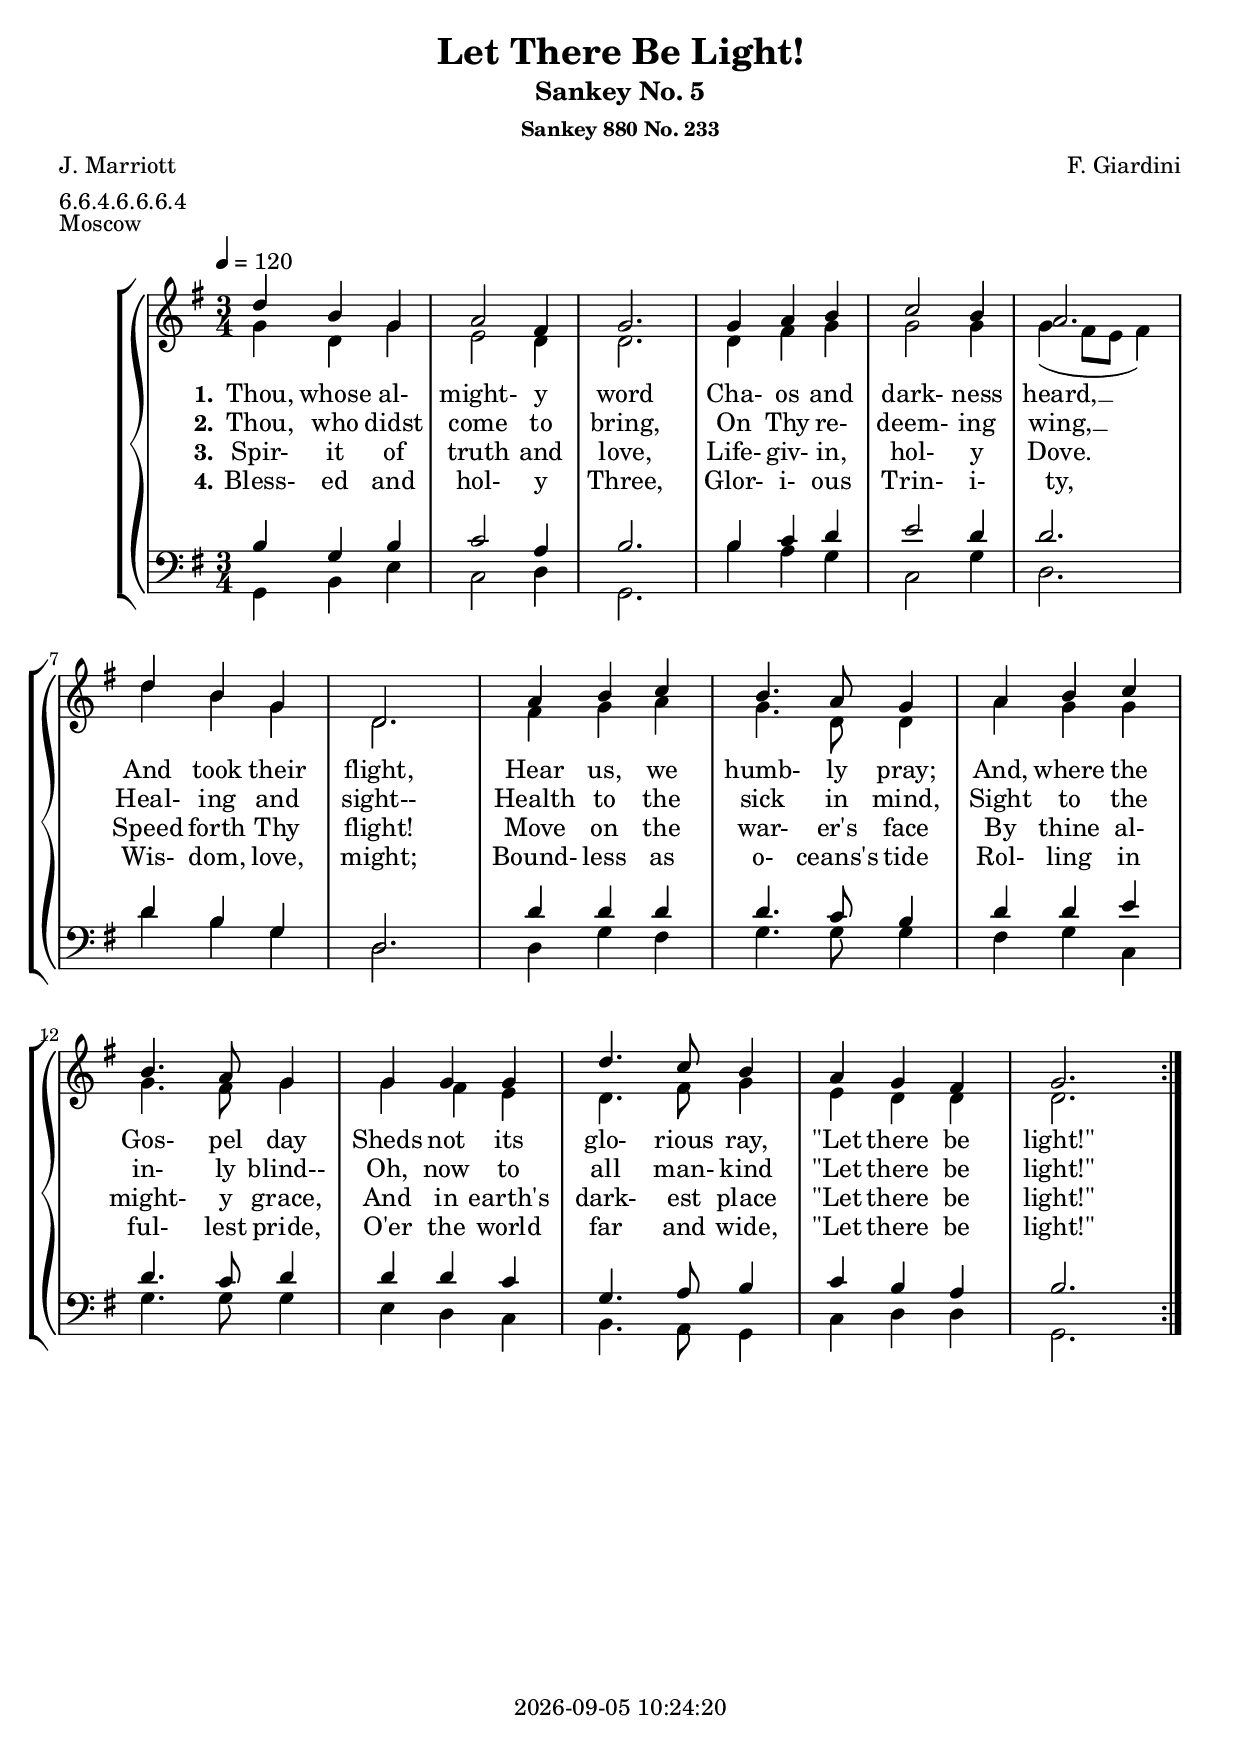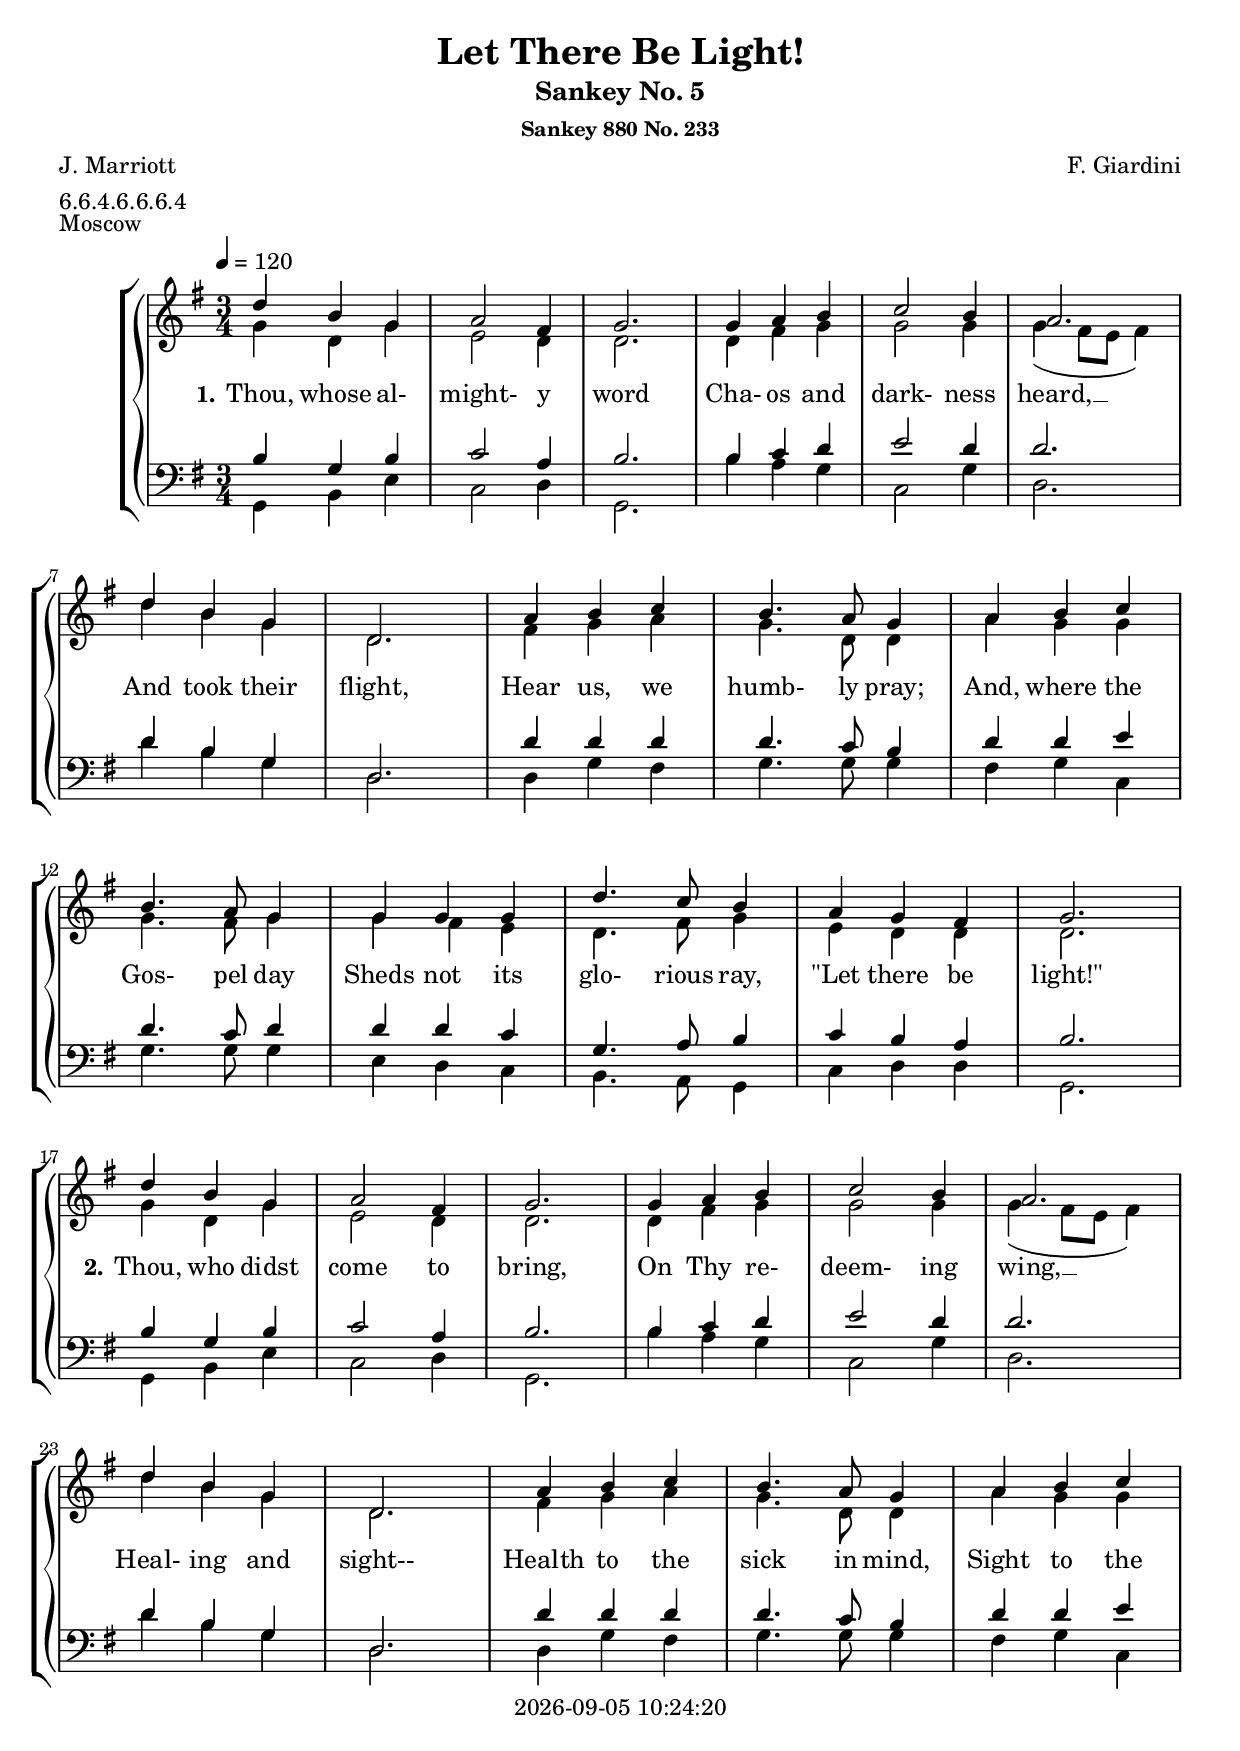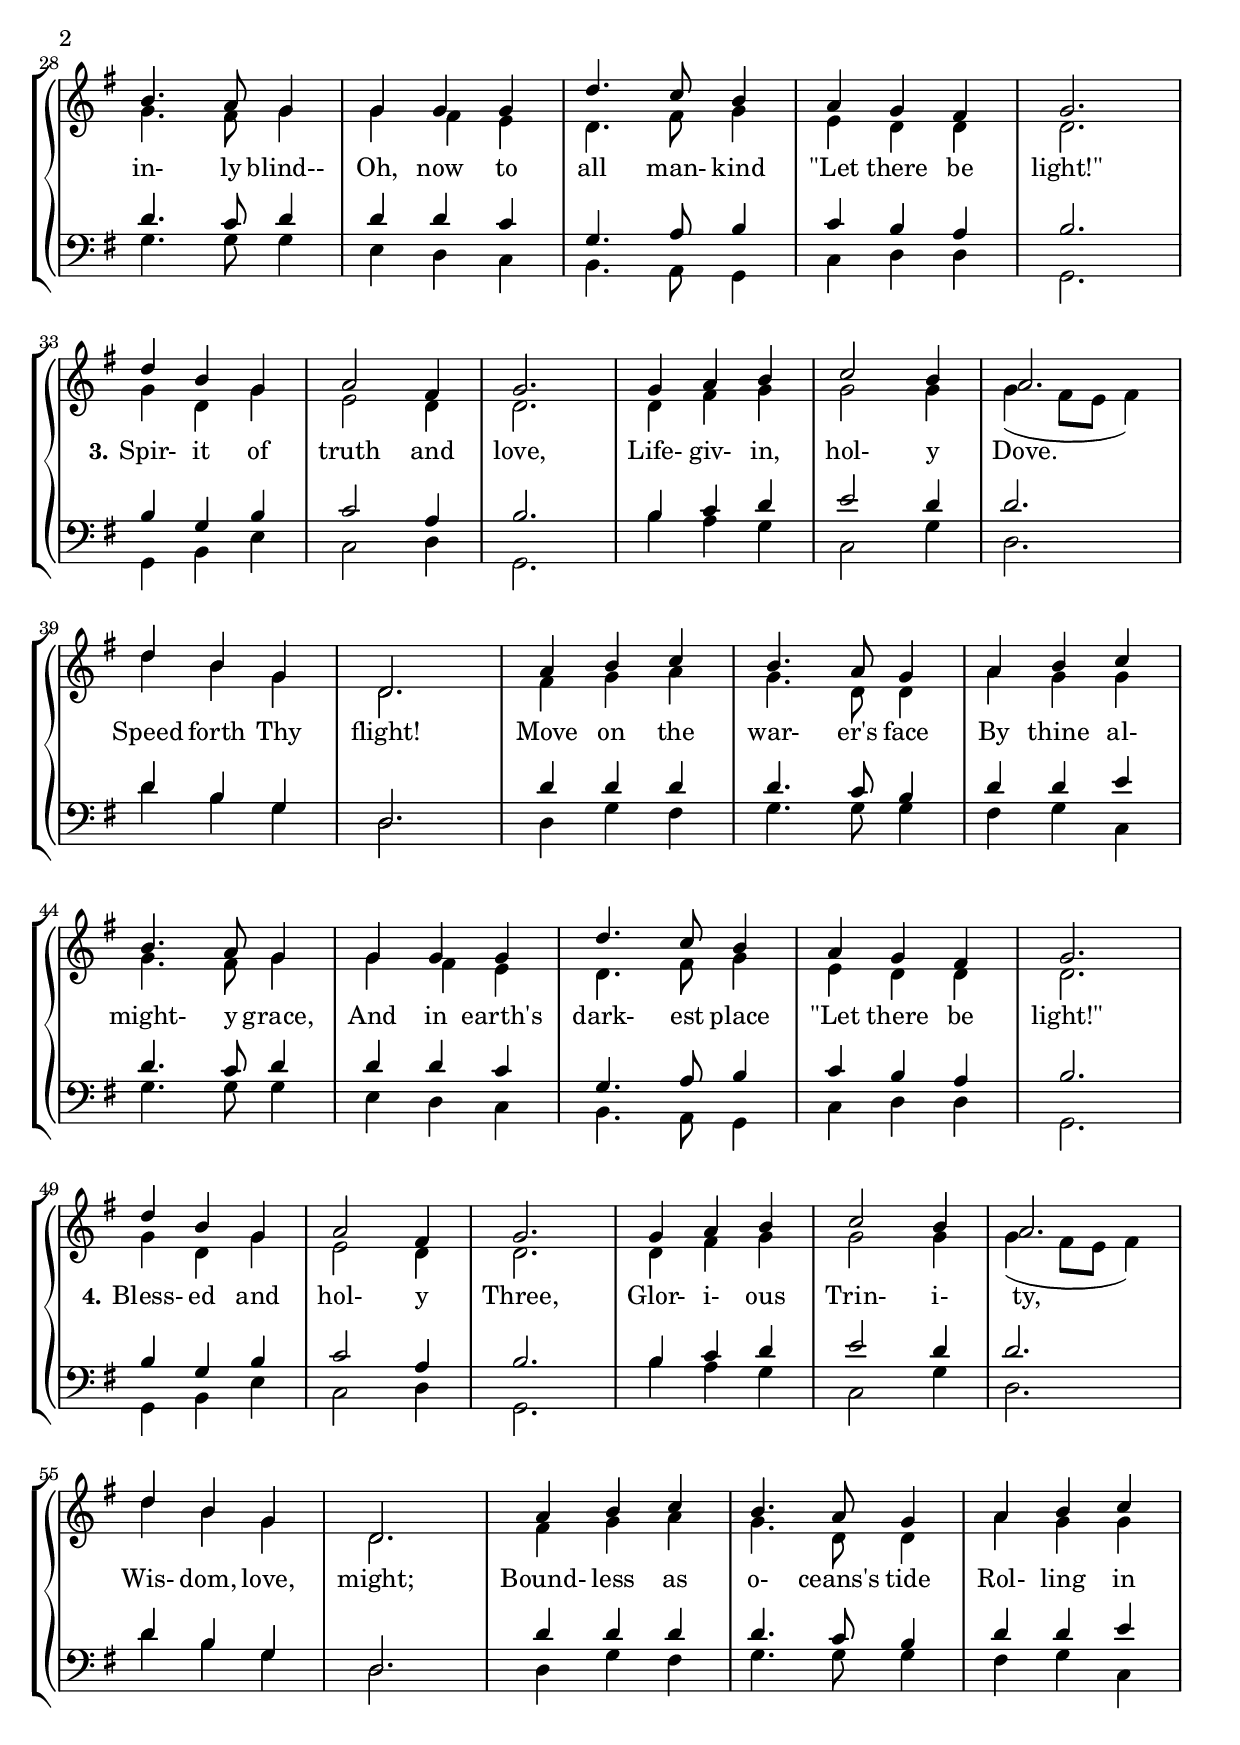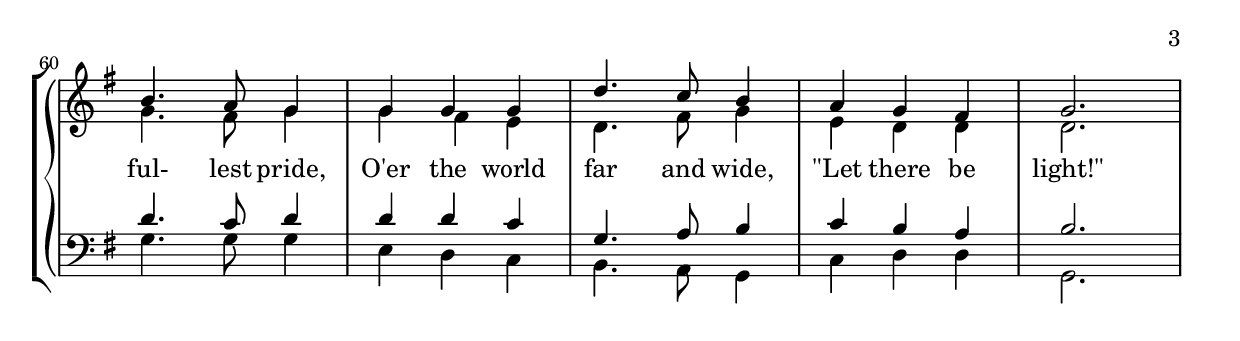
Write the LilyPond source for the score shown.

\version "2.20.2"

\include "articulate.ly"

today = #(strftime "%Y-%m-%d %H:%M:%S" (localtime (current-time)))

\header {
% centered at top
%  dedication  = "dedication"
  title       = "Let There Be Light!"
  subtitle    = "Sankey No. 5"
  subsubtitle = "Sankey 880 No. 233"
%  instrument  = "instrument"
  
% arrangement of following lines:
%
%  poet    composer
%  meter   arranger
%  piece       opus

  composer    = "F. Giardini"
%  arranger    = "arranger"
%  opus        = "opus"

  poet        = "J. Marriott"
  meter       = "6.6.4.6.6.6.4"
  piece       = "Moscow"

% centered at bottom
% tagline     = "tagline" % default lilypond version
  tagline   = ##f
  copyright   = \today
}

% #(set-global-staff-size 16)

global = {
  \key g \major
  \time 3/4
  \tempo 4=120
}

RehearsalTrack = {
% \set Score.currentBarNumber = #5
% \mark \markup { \circle "1a" }
  \mark \markup { \box "A" } s2.*6
  \mark \markup { \box "B" } s2.*5
  \mark \markup { \box "C" } s2.*5
}

TempoTrack = {
}

soprano = \relative c'' {
  \global
  \repeat volta 4 {
    d4 b g
    a2 fis4
    g2.
    g4 a b
    c2 b4
    a2. \break
    d4 b g % B
    d2.
    a'4 b c
    b4. a8 g4
    a4 b c \break
    b4. a8 g4 % C
    g4 g g
    d'4. c8 b4
    a4 g fis
    g2.
  }
}

dynamicsWomen = {
  \override DynamicTextSpanner.style = #'none
}

alto = \relative c'' {
  \global
  \repeat volta 4 {
    g4 d g
    e2 d4
    d2.
    d4 fis g
    g2 g4
    g4(fis8 e fis4)
    d'4 b g % B
    d2.
    fis4 g a
    g4. d8 d4
    a'4 g g
    g4. fis8 g4
    g4 fis e
    d4. fis8 g4
    e4 d d
    d2.
  }
}

tenor = \relative c' {
  \global
  \repeat volta 4 {
    b4 g b
    c2 a4
    b2.
    b4 c d
    e2 d4
    d2.
    d4 b g
    d2.
    d'4 d d
    d4. c8 b4
    d4 d e
    d4. c8 d4 % C
    d4 d c
    g4. a8 b4
    c4 b a
    b2.
  }
}

dynamicsMen = {
  \override DynamicTextSpanner.style = #'none
}

bass= \relative c {
  \global
  \repeat volta 4 {
    g4 b e
    c2 d4
    g,2.
    b'4 a g
    c,2 g'4
    d2.
    d'4 b g % B
    d2.
    d4 g fis
    g4. g8 g4
    fis4 g c,
    g'4. g8 g4 % D
    e4 d c
    b4. a8 g4
    c4 d d
    g,2.
  }
}

wordsOne = \lyricmode {
  \set stanza = "1."
  Thou, whose al- might- y word
  Cha- os and dark- ness heard, __
  And took their flight,
  Hear us, we humb- ly pray;
  And, where the Gos- pel day
  Sheds not its glo- rious ray,
  "\"Let" there be "light!\""
}
  
wordsTwo = \lyricmode {
  \set stanza = "2."
  Thou, who didst come to bring,
  On Thy re- deem- ing wing, __
  Heal- ing and sight--
  Health to the sick in mind,
  Sight to the in- ly blind--
  Oh, now to all man- kind
  "\"Let" there be "light!\""
}
  
wordsThree = \lyricmode {
  \set stanza = "3."
  Spir- it of truth and love,
  Life- giv- in, hol- y Dove.
  Speed forth Thy flight!
  Move on the war- er's face
  By thine al- might- y grace,
  And in earth's dark- est place
  "\"Let" there be "light!\""
}
  
wordsFour = \lyricmode {
  \set stanza = "4."
  Bless- ed and hol- y Three,
  Glor- i- ous Trin- i- ty,
  Wis- dom, love, might;
  Bound- less as o- ceans's tide
  Rol- ling in ful- lest pride,
  O'er the world far and wide,
  "\"Let" there be "light!\""
}
  
wordsMidi = \lyricmode {
  \set stanza = "1."
  "Thou, " "whose " al might "y " "word "
  "\nCha" "os " "and " dark "ness " "heard, " 
  "\nAnd " "took " "their " "flight, "
  "\nHear " "us, " "we " humb "ly " "pray; "
  "\nAnd, " "where " "the " Gos "pel " "day "
  "\nSheds " "not " "its " glo "rious " "ray, "
  "\n\"Let " "there " "be " "light!\"\n"

  \set stanza = "2."
  "\nThou, " "who " "didst " "come " "to " "bring, "
  "\nOn " "Thy " re deem "ing " "wing, " 
  "\nHeal" "ing " "and " sight-
  "\nHealth " "to " "the " "sick " "in " "mind, "
  "\nSight " "to " "the " in "ly " blind-
  "\nOh, " "now " "to " "all " man "kind "
  "\n\"Let " "there " "be " "light!\"\n"

  \set stanza = "3."
  "\nSpir" "it " "of " "truth " "and " "love, "
  "\nLife" giv "in, " hol "y " "Dove. "
  "\nSpeed " "forth " "Thy " "flight! "
  "\nMove " "on " "the " war "er's " "face "
  "\nBy " "thine " al might "y " "grace, "
  "\nAnd " "in " "earth's " dark "est " "place "
  "\n\"Let " "there " "be " "light!\"\n"

  \set stanza = "4."
  "\nBless" "ed " "and " hol "y " "Three, "
  "\nGlor" i "ous " Trin i "ty, "
  "\nWis" "dom, " "love, " "might; "
  "\nBound" "less " "as " o "ceans's " "tide "
  "\nRol" "ling " "in " ful "lest " "pride, "
  "\nO'er " "the " "world " "far " "and " "wide, "
  "\n\"Let " "there " "be " "light!\""
}
  
pianoRH = \relative c' {
  \global
  c4
  \bar "|."
}

pianoRHone = \relative c' {
  \global
  \voiceOne
  c4
  \bar "|."
}

pianoRHtwo = \relative c' {
  \global
  \voiceTwo
  c4
  \bar "|."
}

dynamicsPiano = {
  \override DynamicTextSpanner.style = #'none
}

pianoLH = \relative c' {
  \global
  \oneVoice
  c4
  \bar "|."
}

pianoLHone = \relative c' {
  \global
  \voiceOne
  c4
  \bar "|."
}

pianoLHtwo = \relative c' {
  \global
  \voiceTwo
  c4
  \bar "|."
}

\book {
  \bookOutputSuffix "repeat"
  \score {
%    \unfoldRepeats \articulate <<
    \context GrandStaff <<
      <<
        \new ChoirStaff <<

          \new Dynamics \dynamicsWomen
          \new Staff <<
%            \new Voice \RehearsalTrack
            \new Voice = "soprano" { \voiceOne \soprano }
            \new Voice = "alto"    { \voiceTwo \alto    }
            \new Lyrics \lyricsto "soprano" \wordsOne
            \new Lyrics \lyricsto "soprano" \wordsTwo
            \new Lyrics \lyricsto "soprano" \wordsThree
            \new Lyrics \lyricsto "soprano" \wordsFour
          >>
                                  % Joint tenor/bass staff
          \new Dynamics \dynamicsMen
          \new Staff <<
            \clef "bass"
            \new Voice = "tenor" { \voiceOne \tenor }
            \new Voice = "bass"  { \voiceTwo \bass  }
          >>
        >>
%        >>
      >>
    >>
    \layout {
      indent = 1.5\cm
      \context {
        \Staff \RemoveAllEmptyStaves
      }
    }
    \midi {}
  }
}

\book {
  \bookOutputSuffix "single"
  \score {
    \unfoldRepeats
    % \articulate
    <<
    \context GrandStaff <<
      <<
        \new ChoirStaff <<

          \new Dynamics \dynamicsWomen
          \new Staff <<
%            \new Voice \RehearsalTrack
            \new Voice = "soprano" { \voiceOne \soprano }
            \new Voice = "alto"    { \voiceTwo \alto    }
            \new Lyrics \lyricsto "soprano" { \wordsOne \wordsTwo \wordsThree \wordsFour }
          >>
                                  % Joint tenor/bass staff
          \new Dynamics \dynamicsMen
          \new Staff <<
            \clef "bass"
            \new Voice = "tenor" { \voiceOne \tenor }
            \new Voice = "bass"  { \voiceTwo \bass  }
          >>
        >>
        >>
      >>
    >>
    \layout {
      indent = 1.5\cm
      \context {
        \Staff \RemoveAllEmptyStaves
      }
    }
  }
}

\book {
  \bookOutputSuffix "midi"
  \score {
    \unfoldRepeats
    % \articulate <<
    \context GrandStaff <<
      <<
        \new ChoirStaff <<

          \new Dynamics \dynamicsWomen
          \new Staff <<
%            \new Voice \RehearsalTrack
            \new Voice = "soprano" { \voiceOne \soprano }
            \new Voice = "alto"    { \voiceTwo \alto    }
            \new Lyrics \lyricsto "soprano" \wordsMidi
          >>
                                  % Joint tenor/bass staff
          \new Dynamics \dynamicsMen
          \new Staff <<
            \clef "bass"
            \new Voice = "tenor" { \voiceOne \tenor }
            \new Voice = "bass"  { \voiceTwo \bass  }
          >>
        >>
      >>
    >>
    \midi {}
  }
}
